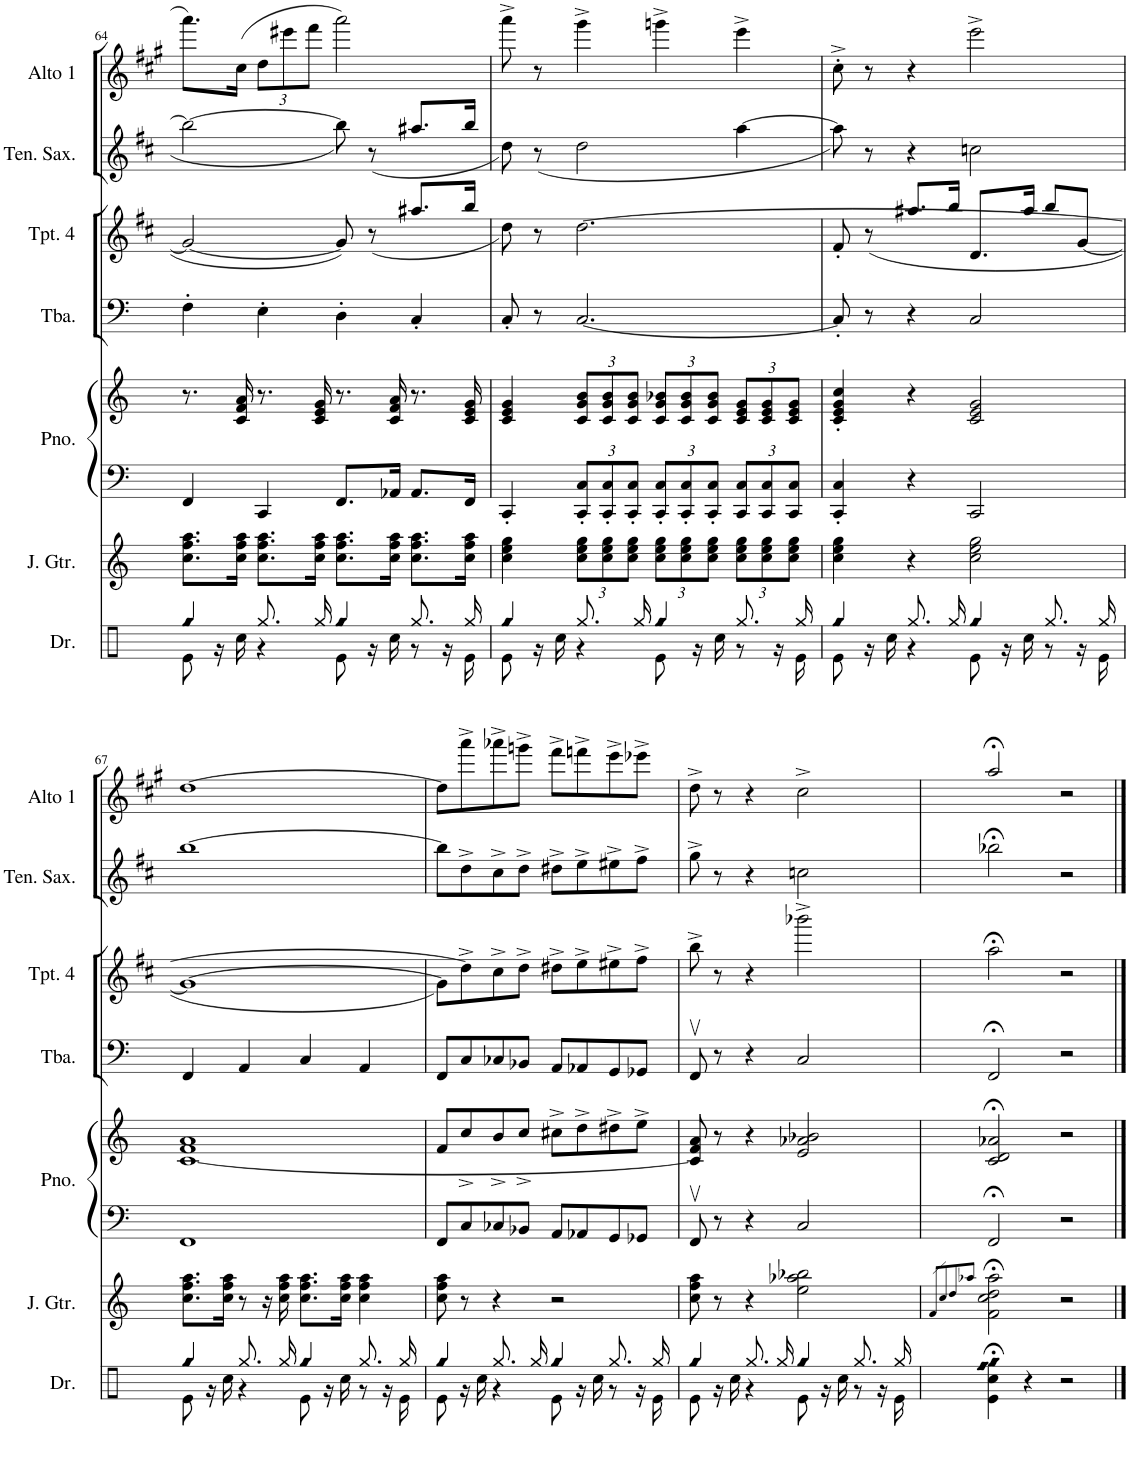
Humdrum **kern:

**kern	**kern	**kern	**kern	**kern	**kern	**kern	**kern
*part7	*part6	*part5	*part5	*part4	*part3	*part2	*part1
*staff8	*staff7	*staff6	*staff5	*staff4	*staff3	*staff2	*staff1
*I"Drums	*I"Jazz Guitar	*I"Piano	*	*I"Tuba	*I"Trumpet	*I"Tenor	*I"Alto
*I'Dr.	*I'J. Gtr.	*I'Pno.	*	*I'Tba.	*I'Tpt. 4	*	*I'Alto 1
!!LO:PB:g=z
*clefX	*clefG2	*clefF4	*clefG2	*clefF4	*clefG2	*clefG2	*clefG2
*	*	*	*	*	*Trd1c2	*Trd1c2	*Trd5c9
*k[]	*k[]	*k[]	*k[]	*k[]	*k[f#c#]	*k[f#c#]	*k[f#c#g#]
*M4/4	*M4/4	*M4/4	*M4/4	*M4/4	*M4/4	*M4/4	*M4/4
=64	=64	=64	=64	=64	=64	=64	=64
!LO:N:head=diamond	!	!	!	!	!	!	!
*^	*	*	*	*	*	*	*
4gg/	8e\	8.cc\ 8.ff\ 8.aa\L	4FF/	8.r	4F'\	2g/_	2bb\_	8.aaa\L
.	16r	.	.	.	.	.	.	.
.	16cc\	16cc\ 16ff\ 16aa\Jk	.	16c/ 16f/ 16a/	.	.	.	(16cc#\Jk
*	*	*	*	*	*	*	*	*Xbrackettup
8.gg/L	4r	8.cc\ 8.ff\ 8.aa\L	4CC/	8.r	4E'\	.	.	12dd\L
.	.	.	.	.	.	.	.	12eee#X\
.	.	.	.	.	.	.	.	12fff#\J
16gg/Jk	.	16cc\ 16ff\ 16aa\Jk	.	16c/ 16e/ 16g/	.	.	.	.
!LO:N:head=diamond	!	!	!	!	!	!	!	!
4gg/	8e\	8.cc\ 8.ff\ 8.aa\L	8.FF/L	8.r	4D'\	8g/]	8bb\]	2aaa\)
.	16r	.	.	.	.	(8r	(8r	.
.	16cc\	16cc\ 16ff\ 16aa\Jk	16AA-X/Jk	16c/ 16f/ 16a/	.	.	.	.
8.gg/L	8r	8.cc\ 8.ff\ 8.aa\L	8.AA-/L	8.r	4C'/	8.a#X/L	8.a#X/L	.
.	16r	.	.	.	.	.	.	.
16gg/Jk	16e\	16cc\ 16ff\ 16aa\Jk	16FF/Jk	16c/ 16e/ 16g/	.	16bb/Jk	16bb/Jk	.
=65	=65	=65	=65	=65	=65	=65	=65	=65
!LO:N:head=diamond	!	!	!	!	!	!	!	!
4gg/	8e\	4cc\ 4ee\ 4gg\	4CC'/	4c/ 4e/ 4g/	8C'/	8dd\)	8dd\)	8aaa^\
.	16r	.	.	.	8r	8r	(8r	8r
.	16cc\	.	.	.	.	.	.	.
*	*	*Xbrackettup	*Xbrackettup	*Xbrackettup	*	*	*	*
8.gg/L	4r	12cc\ 12ee\ 12gg\L	12CC/' 12C/'L	12c/ 12g/ 12b/L	[2.C/	[2.dd\	2dd\	4ggg#^\
.	.	12cc\ 12ee\ 12gg\	12CC/' 12C/'	12c/ 12g/ 12b/	.	.	.	.
.	.	12cc\ 12ee\ 12gg\J	12CC/' 12C/'J	12c/ 12g/ 12b/J	.	.	.	.
16gg/Jk	.	.	.	.	.	.	.	.
!LO:N:head=diamond	!	!	!	!	!	!	!	!
4gg/	8e\	12cc\ 12ee\ 12gg\L	12CC/' 12C/'L	12c/ 12g/ 12b-X/L	.	.	.	4gggn^\
.	.	12cc\ 12ee\ 12gg\	12CC/' 12C/'	12c/ 12g/ 12b-/	.	.	.	.
.	16r	.	.	.	.	.	.	.
.	.	12cc\ 12ee\ 12gg\J	12CC/' 12C/'J	12c/ 12g/ 12b-/J	.	.	.	.
.	16cc\	.	.	.	.	.	.	.
8.gg/L	8r	12cc\ 12ee\ 12gg\L	12CC/ 12C/L	12c/ 12e/ 12g/L	.	.	[4aa\	4eee^\
.	.	12cc\ 12ee\ 12gg\	12CC/ 12C/	12c/ 12e/ 12g/	.	.	.	.
.	16r	.	.	.	.	.	.	.
.	.	12cc\ 12ee\ 12gg\J	12CC/ 12C/J	12c/ 12e/ 12g/J	.	.	.	.
16gg/Jk	16e\	.	.	.	.	.	.	.
=66	=66	=66	=66	=66	=66	=66	=66	=66
!LO:N:head=diamond	!	!	!	!	!	!	!	!
4gg/	8e\	4cc\ 4ee\ 4gg\	4CC/' 4C/'	4c/' 4e/' 4g/' 4cc/'	8C'/]	8f#'/	8aa\])	8cc#'^\
.	16r	.	.	.	8r	(8r	8r	8r
.	16cc\	.	.	.	.	.	.	.
8.gg/L	4r	4r	4r	4r	4r	8.a#X/L	4r	4r
16gg/Jk	.	.	.	.	.	16bb/Jk	.	.
!LO:N:head=diamond	!	!	!	!	!	!	!	!
4gg/	8e\	2cc\ 2ee\ 2gg\	2CC/	2c/ 2e/ 2g/	2C/	8.d/L	2ccn\	2eee^\
.	16r	.	.	.	.	.	.	.
.	16cc\	.	.	.	.	16a#/Jk	.	.
8.gg/L	8r	.	.	.	.	8bb/L	.	.
.	16r	.	.	.	.	[8g/J	.	.
16gg/Jk	16e\	.	.	.	.	.	.	.
!!LO:LB:g=z
=67	=67	=67	=67	=67	=67	=67	=67	=67
!LO:N:head=diamond	!	!	!	!	!	!	!	!
4gg/	8e\	8.cc\ 8.ff\ 8.aa\L	1FF	[1c 1f 1a	4FF/	1g_	[1bb	[1dd
.	16r	.	.	.	.	.	.	.
.	16cc\	16cc\ 16ff\ 16aa\Jk	.	.	.	.	.	.
8.gg/L	4r	8r	.	.	4AA/	.	.	.
.	.	16r	.	.	.	.	.	.
16gg/Jk	.	16cc\ 16ff\ 16aa\	.	.	.	.	.	.
!LO:N:head=diamond	!	!	!	!	!	!	!	!
4gg/	8e\	8.cc\ 8.ff\ 8.aa\L	.	.	4C/	.	.	.
.	16r	.	.	.	.	.	.	.
.	16cc\	16cc\ 16ff\ 16aa\Jk	.	.	.	.	.	.
8.gg/L	8r	4cc\ 4ff\ 4aa\	.	.	4AA/	.	.	.
.	16r	.	.	.	.	.	.	.
16gg/Jk	16e\	.	.	.	.	.	.	.
=68	=68	=68	=68	=68	=68	=68	=68	=68
!LO:N:head=diamond	!	!	!	!	!	!	!	!
4gg/	8e\	8cc\ 8ff\ 8aa\	8FF/L	8f/L	8FF/L	8g\L])	8bb\L]	8dd\L]
.	16r	8r	8C/	8cc^/	8C/	8dd^\]	8dd^\	8aaa^\
.	16cc\	.	.	.	.	.	.	.
8.gg/L	4r	4r	8C-X/	8b^/	8C-X/	8cc#^\	8cc#^\	8aaa-X^\
.	.	.	8BB-X/J	8cc^/J	8BB-X/J	8dd^\J	8dd^\J	8gggn^\J
16gg/Jk	.	.	.	.	.	.	.	.
!LO:N:head=diamond	!	!	!	!	!	!	!	!
4gg/	8e\	2r	8AA/L	8cc#X^\L	8AA/L	8dd#X^\L	8dd#X^\L	8fff#^\L
.	16r	.	8AA-X/	8dd^\	8AA-X/	8ee^\	8ee^\	8fffn^\
.	16cc\	.	.	.	.	.	.	.
8.gg/L	8r	.	8GG/	8dd#X^\	8GG/	8ee#X^\	8ee#X^\	8eee^\
.	16r	.	8GG-X/J	8ee^\J	8GG-X/J	8ff#^\J	8ff#^\J	8eee-X^\J
16gg/Jk	16e\	.	.	.	.	.	.	.
=69	=69	=69	=69	=69	=69	=69	=69	=69
!LO:N:head=diamond	!	!	!	!	!	!	!	!
4gg/	8e\	8cc\ 8ff\ 8aa\	8FFv/	8c/] 8f/ 8a/	8FFv/	8bb^\	8gg^\	8dd^\
.	16r	8r	8r	8r	8r	8r	8r	8r
.	16cc\	.	.	.	.	.	.	.
8.gg/L	4r	4r	4r	4r	4r	4r	4r	4r
16gg/Jk	.	.	.	.	.	.	.	.
!LO:N:head=diamond	!	!	!	!	!	!	!	!
4gg/	8e\	2ee\ 2aa-X\ 2bb-X\	2C/	2e/ 2a-X/ 2b-X/	2C/	2bbb-X^\	2ccn\	2cc#^\
.	16r	.	.	.	.	.	.	.
.	16cc\	.	.	.	.	.	.	.
8.gg/L	8r	.	.	.	.	.	.	.
.	16r	.	.	.	.	.	.	.
16gg/Jk	16e\	.	.	.	.	.	.	.
*v	*v	*	*	*	*	*	*	*
=70	=70	=70	=70	=70	=70	=70	=70
.	8qf/L	.	.	.	.	.	.
.	8qcc/	.	.	.	.	.	.
.	8qdd/	.	.	.	.	.	.
.	8qaa-X/J	.	.	.	.	.	.
!LO:N:n=3:head=diamond	!	!	!	!	!	!	!
!LO:N:n=4:head=diamond	!	!	!	!	!	!	!
4e\;< 4cc\;< 4ff\;< 4gg\;<	2f\;< 2cc\;< 2dd\;< 2aa-\;<	2FF;</	2c/;< 2d/;< 2a-X/;<	2FF;</	2aa;<\	2bb-X;<\	2aa;</
4r	.	.	.	.	.	.	.
2r	2r	2r	2r	2r	2r	2r	2r
==	==	==	==	==	==	==	==
*-	*-	*-	*-	*-	*-	*-	*-
